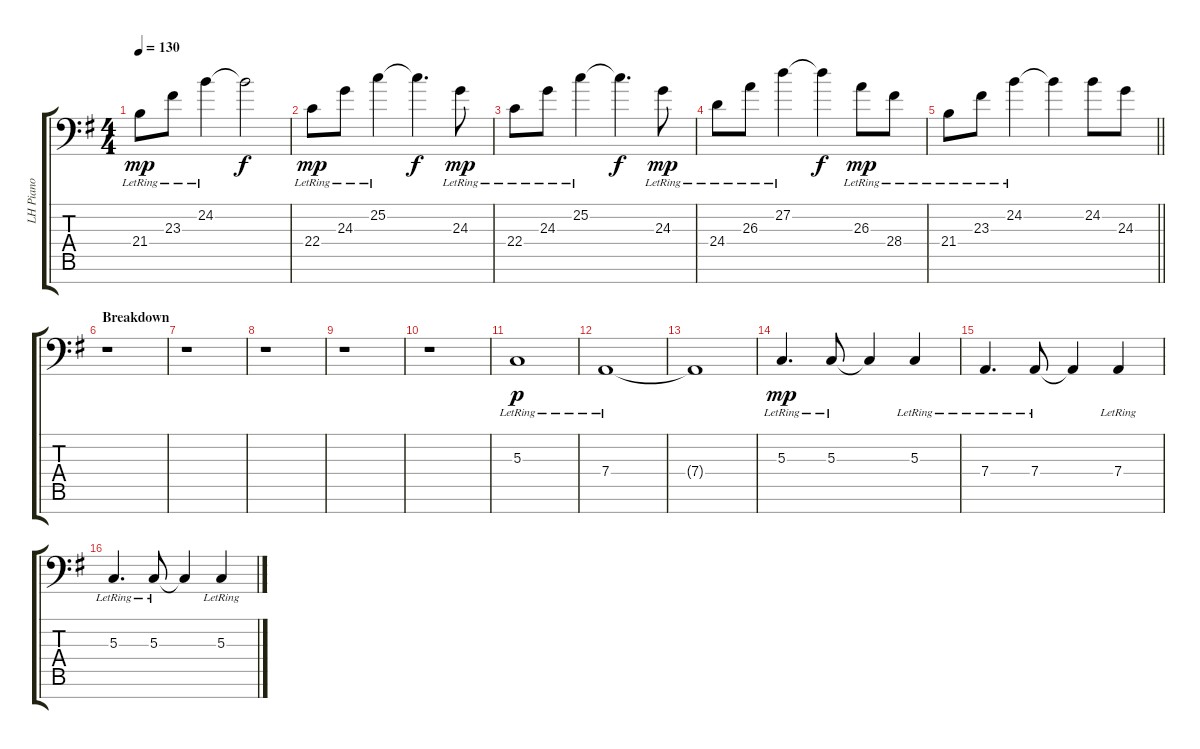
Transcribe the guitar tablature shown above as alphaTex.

\track ("LH Piano" "LH Piano") {instrument acousticgrandpiano}
\staff {score tabs}
\tuning (E3 B2 G2 D2 A1 E1 A0) {hide}
\ts (4 4)
\tempo 130
\clef f4
\ks g
21.4{lr}.8{dy mp} 23.3{lr}.8 24.2{lr}.4 24.2{t}.2{dy f} |
22.4{lr}.8{dy mp} 24.3{lr}.8 25.2{lr}.4 25.2{t}.4{d dy f} 24.3{lr}.8{dy mp} |
22.4{lr}.8 24.3{lr}.8 25.2{lr}.4 25.2{t}.4{d dy f} 24.3{lr}.8{dy mp} |
24.4{lr}.8 26.3{lr}.8 27.2{lr}.4 27.2{t}.4{dy f} 26.3{lr}.8{dy mp} 28.4{lr}.8 |
\barLineRight lightlight
21.4{lr}.8 23.3{lr}.8 24.2{lr}.4 24.2{t}.4 24.2.8 24.3.8 |
\section ("" "Breakdown")
r.1 |
r.1 |
r.1 |
r.1 |
r.1 |
5.3{lr}.1{dy p} |
7.4{lr}.1 |
7.4{t}.1 |
5.3{lr}.4{d dy mp} 5.3{lr}.8 5.3{t}.4 5.3{lr}.4 |
7.4{lr}.4{d} 7.4{lr}.8 7.4{t}.4 7.4{lr}.4 |
5.3{lr}.4{d} 5.3{lr}.8 5.3{t}.4 5.3{lr}.4
